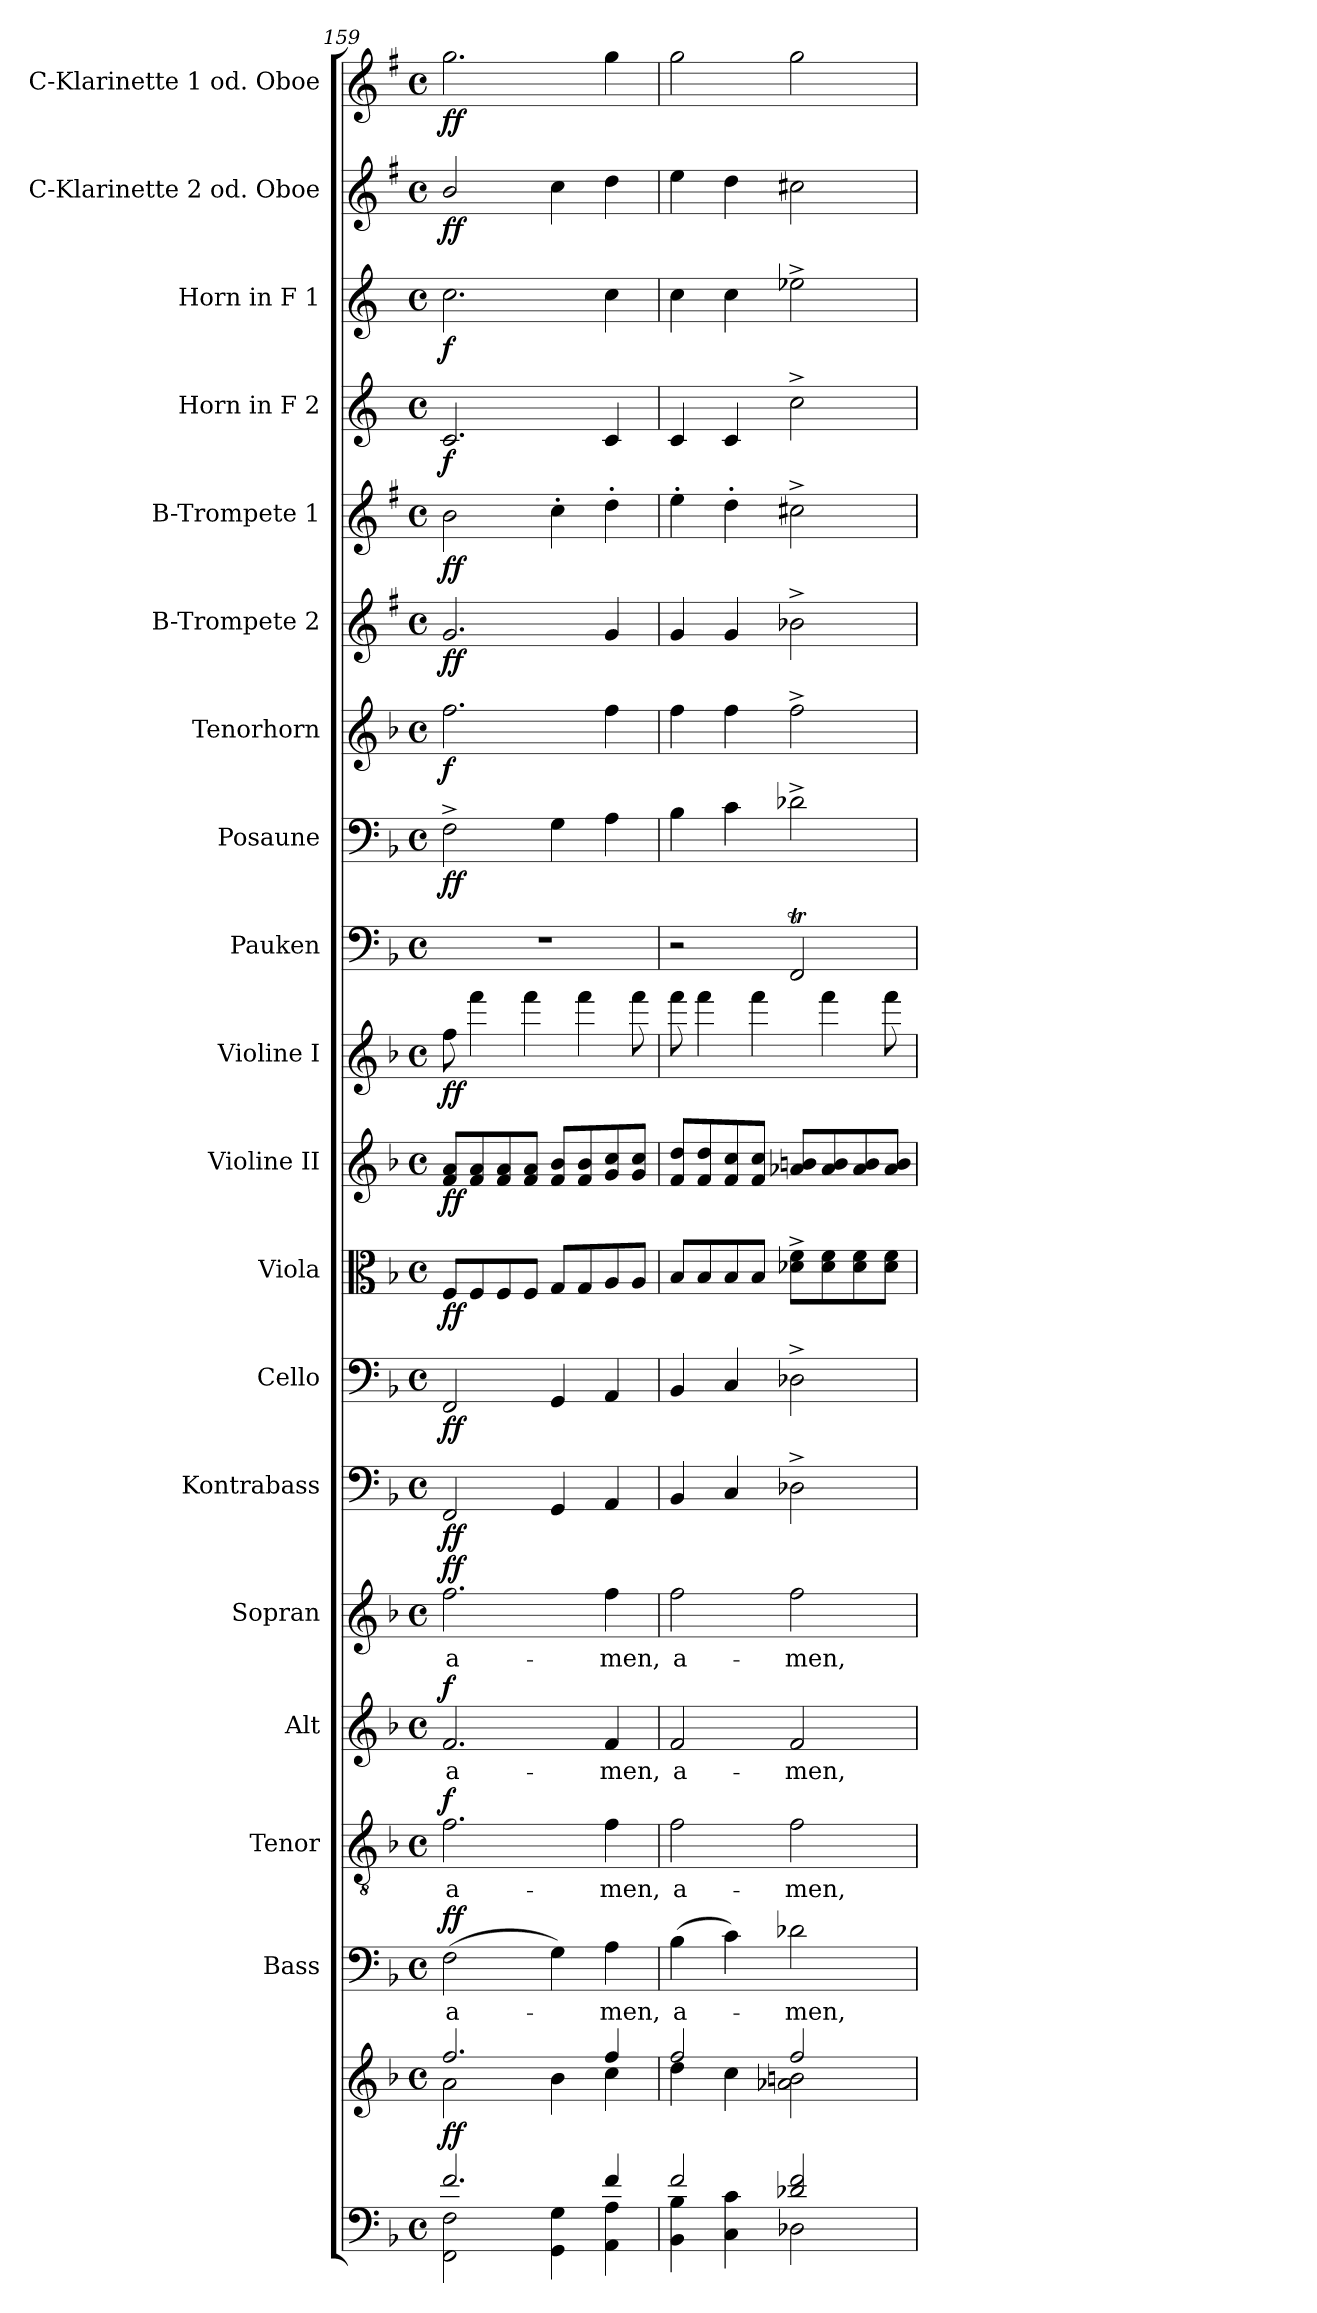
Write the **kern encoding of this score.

**kern	**kern	**dynam	**kern	**text	**dynam	**kern	**text	**dynam	**kern	**text	**dynam	**kern	**text	**dynam	**kern	**dynam	**kern	**dynam	**kern	**dynam	**kern	**dynam	**kern	**dynam	**kern	**kern	**dynam	**kern	**dynam	**kern	**dynam	**kern	**dynam	**kern	**dynam	**kern	**dynam	**kern	**dynam	**kern	**dynam
*part19	*part19	*part19	*part18	*part18	*part18	*part17	*part17	*part17	*part16	*part16	*part16	*part15	*part15	*part15	*part14	*part14	*part13	*part13	*part12	*part12	*part11	*part11	*part10	*part10	*part9	*part8	*part8	*part7	*part7	*part6	*part6	*part5	*part5	*part4	*part4	*part3	*part3	*part2	*part2	*part1	*part1
*staff20	*staff19	*staff19/20	*staff18	*staff18	*staff18	*staff17	*staff17	*staff17	*staff16	*staff16	*staff16	*staff15	*staff15	*staff15	*staff14	*staff14	*staff13	*staff13	*staff12	*staff12	*staff11	*staff11	*staff10	*staff10	*staff9	*staff8	*staff8	*staff7	*staff7	*staff6	*staff6	*staff5	*staff5	*staff4	*staff4	*staff3	*staff3	*staff2	*staff2	*staff1	*staff1
*	*	*	*I"Bass	*	*	*I"Tenor	*	*	*I"Alt	*	*	*I"Sopran	*	*	*I"Kontrabass	*	*I"Cello	*	*I"Viola	*	*I"Violine II	*	*I"Violine I	*	*I"Pauken	*I"Posaune	*	*I"Tenorhorn	*	*I"B-Trompete 2	*	*I"B-Trompete 1	*	*I"Horn in F 2	*	*I"Horn in F 1	*	*I"C-Klarinette 2 od. Oboe	*	*I"C-Klarinette 1 od. Oboe	*
*	*	*	*I'B.	*	*	*I'T.	*	*	*I'A.	*	*	*I'S.	*	*	*I'Kb.	*	*	*	*I'Vla.	*	*I'Vl. II	*	*I'Vl. I	*	*I'Pk.	*I'Pos.	*	*I'T. Hrn.	*	*I'B Trp. 2	*	*I'B Trp. 1	*	*	*	*	*	*I'C Kl. 2	*	*I'C Kl. 1	*
*clefF4	*clefG2	*	*clefF4	*	*	*clefGv2	*	*	*clefG2	*	*	*clefG2	*	*	*clefF4	*	*clefF4	*	*clefC3	*	*clefG2	*	*clefG2	*	*clefF4	*clefF4	*	*clefG2	*	*clefG2	*	*clefG2	*	*clefG2	*	*clefG2	*	*clefG2	*	*clefG2	*
*	*	*	*	*	*	*	*	*	*	*	*	*	*	*	*ITrd7c12	*	*	*	*	*	*	*	*	*	*	*	*	*ITrd8c14	*	*ITrd1c2	*	*ITrd1c2	*	*ITrd4c7	*	*ITrd4c7	*	*ITrd1c2	*	*ITrd1c2	*
*k[b-]	*k[b-]	*	*k[b-]	*	*	*k[b-]	*	*	*k[b-]	*	*	*k[b-]	*	*	*k[b-]	*	*k[b-]	*	*k[b-]	*	*k[b-]	*	*k[b-]	*	*k[b-]	*k[b-]	*	*k[b-]	*	*k[b-]	*	*k[b-]	*	*k[b-]	*	*k[b-]	*	*k[b-]	*	*k[b-]	*
*F:	*F:	*	*F:	*	*	*F:	*	*	*F:	*	*	*F:	*	*	*F:	*	*F:	*	*F:	*	*F:	*	*F:	*	*F:	*F:	*	*F:	*	*F:	*	*F:	*	*F:	*	*F:	*	*F:	*	*F:	*
*M4/4	*M4/4	*	*M4/4	*	*	*M4/4	*	*	*M4/4	*	*	*M4/4	*	*	*M4/4	*	*M4/4	*	*M4/4	*	*M4/4	*	*M4/4	*	*M4/4	*M4/4	*	*M4/4	*	*M4/4	*	*M4/4	*	*M4/4	*	*M4/4	*	*M4/4	*	*M4/4	*
*met(c)	*met(c)	*	*met(c)	*	*	*met(c)	*	*	*met(c)	*	*	*met(c)	*	*	*met(c)	*	*met(c)	*	*met(c)	*	*met(c)	*	*met(c)	*	*met(c)	*met(c)	*	*met(c)	*	*met(c)	*	*met(c)	*	*met(c)	*	*met(c)	*	*met(c)	*	*met(c)	*
=159	=159	=159	=159	=159	=159	=159	=159	=159	=159	=159	=159	=159	=159	=159	=159	=159	=159	=159	=159	=159	=159	=159	=159	=159	=159	=159	=159	=159	=159	=159	=159	=159	=159	=159	=159	=159	=159	=159	=159	=159	=159
*^	*^	*	*	*	*	*	*	*	*	*	*	*	*	*	*	*	*	*	*	*	*	*	*	*	*	*	*	*	*	*	*	*	*	*	*	*	*	*	*	*	*
!	!	!	!	!LO:DY:b	!	!LO:LY:b	!LO:DY:a	!	!LO:LY:b	!LO:DY:a	!	!LO:LY:b	!LO:DY:a	!	!LO:LY:b	!LO:DY:a	!	!LO:DY:b	!	!LO:DY:b	!	!LO:DY:b	!	!LO:DY:b	!	!LO:DY:b	!	!	!LO:DY:b	!	!LO:DY:b	!	!LO:DY:b	!	!LO:DY:b	!	!LO:DY:b	!	!LO:DY:b	!	!LO:DY:b	!	!LO:DY:b
2.f/	2FF\ 2F\	2.ff/	2a\	ff	(>2F\	a-	ff	2.f\	a-	f	2.f/	a-	f	2.ff\	a-	ff	2FFF/	ff	2FF/	ff	8F/L	ff	8f/ 8a/L	ff	8ff\	ff	1r	2F^>\	ff	2.f\	f	2.f/	ff	2a\	ff	2.F/	f	2.f\	f	2a/	ff	2.ff\	ff
.	.	.	.	.	.	.	.	.	.	.	.	.	.	.	.	.	.	.	.	.	8F/	.	8f/ 8a/	.	4fff\	.	.	.	.	.	.	.	.	.	.	.	.	.	.	.	.	.	.
.	.	.	.	.	.	.	.	.	.	.	.	.	.	.	.	.	.	.	.	.	8F/	.	8f/ 8a/	.	.	.	.	.	.	.	.	.	.	.	.	.	.	.	.	.	.	.	.
.	.	.	.	.	.	.	.	.	.	.	.	.	.	.	.	.	.	.	.	.	8F/J	.	8f/ 8a/J	.	4fff\	.	.	.	.	.	.	.	.	.	.	.	.	.	.	.	.	.	.
.	4GG\ 4G\	.	4b-\	.	4G\)	.	.	.	.	.	.	.	.	.	.	.	4GGG/	.	4GG/	.	8G/L	.	8f/ 8b-/L	.	.	.	.	4G\	.	.	.	.	.	4b-'>\	.	.	.	.	.	4b-\	.	.	.
.	.	.	.	.	.	.	.	.	.	.	.	.	.	.	.	.	.	.	.	.	8G/	.	8f/ 8b-/	.	4fff\	.	.	.	.	.	.	.	.	.	.	.	.	.	.	.	.	.	.
!	!	!	!	!	!	!LO:LY:b	!	!	!LO:LY:b	!	!	!LO:LY:b	!	!	!LO:LY:b	!	!	!	!	!	!	!	!	!	!	!	!	!	!	!	!	!	!	!	!	!	!	!	!	!	!	!	!
4f/	4AA\ 4A\	4ff/	4cc\	.	4A\	-men,	.	4f\	-men,	.	4f/	-men,	.	4ff\	-men,	.	4AAA/	.	4AA/	.	8A/	.	8g/ 8cc/	.	.	.	.	4A\	.	4f\	.	4f/	.	4cc'>\	.	4F/	.	4f\	.	4cc\	.	4ff\	.
.	.	.	.	.	.	.	.	.	.	.	.	.	.	.	.	.	.	.	.	.	8A/J	.	8g/ 8cc/J	.	8fff\	.	.	.	.	.	.	.	.	.	.	.	.	.	.	.	.	.	.
=160	=160	=160	=160	=160	=160	=160	=160	=160	=160	=160	=160	=160	=160	=160	=160	=160	=160	=160	=160	=160	=160	=160	=160	=160	=160	=160	=160	=160	=160	=160	=160	=160	=160	=160	=160	=160	=160	=160	=160	=160	=160	=160	=160
!	!	!	!	!	!	!LO:LY:b	!	!	!LO:LY:b	!	!	!LO:LY:b	!	!	!LO:LY:b	!	!	!	!	!	!	!	!	!	!	!	!	!	!	!	!	!	!	!	!	!	!	!	!	!	!	!	!
2f/	4BB-\ 4B-\	2ff/	4dd\	.	(>4B-\	a-	.	2f\	a-	.	2f/	a-	.	2ff\	a-	.	4BBB-/	.	4BB-/	.	8B-/L	.	8f/ 8dd/L	.	8fff\	.	2r	4B-\	.	4f\	.	4f/	.	4dd'>\	.	4F/	.	4f\	.	4dd\	.	2ff\	.
.	.	.	.	.	.	.	.	.	.	.	.	.	.	.	.	.	.	.	.	.	8B-/	.	8f/ 8dd/	.	4fff\	.	.	.	.	.	.	.	.	.	.	.	.	.	.	.	.	.	.
.	4C\ 4c\	.	4cc\	.	4c\)	.	.	.	.	.	.	.	.	.	.	.	4CC/	.	4C/	.	8B-/	.	8f/ 8cc/	.	.	.	.	4c\	.	4f\	.	4f/	.	4cc'>\	.	4F/	.	4f\	.	4cc\	.	.	.
.	.	.	.	.	.	.	.	.	.	.	.	.	.	.	.	.	.	.	.	.	8B-/J	.	8f/ 8cc/J	.	4fff\	.	.	.	.	.	.	.	.	.	.	.	.	.	.	.	.	.	.
!	!	!	!	!	!	!LO:LY:b	!	!	!LO:LY:b	!	!	!LO:LY:b	!	!	!LO:LY:b	!	!	!	!	!	!	!	!	!	!	!	!	!	!	!	!	!	!	!	!	!	!	!	!	!	!	!	!
2d-X/ 2f/	2D-X\	2ff/	2a-X\ 2bn\	.	2d-X\	-men,	.	2f\	-men,	.	2f/	-men,	.	2ff\	-men,	.	2DD-X^>\	.	2D-X^>\	.	8d-X\^> 8f\^>L	.	8a-X/ 8bn/L	.	.	.	2FFT/	2d-X^>\	.	2f^>\	.	2a-X^>\	.	2bn^>\	.	2f^>\	.	2a-X^>\	.	2bn\	.	2ff\	.
.	.	.	.	.	.	.	.	.	.	.	.	.	.	.	.	.	.	.	.	.	8d-\ 8f\	.	8a-/ 8b/	.	4fff\	.	.	.	.	.	.	.	.	.	.	.	.	.	.	.	.	.	.
.	.	.	.	.	.	.	.	.	.	.	.	.	.	.	.	.	.	.	.	.	8d-\ 8f\	.	8a-/ 8b/	.	.	.	.	.	.	.	.	.	.	.	.	.	.	.	.	.	.	.	.
.	.	.	.	.	.	.	.	.	.	.	.	.	.	.	.	.	.	.	.	.	8d-\ 8f\J	.	8a-/ 8b/J	.	8fff\	.	.	.	.	.	.	.	.	.	.	.	.	.	.	.	.	.	.
*v	*v	*	*	*	*	*	*	*	*	*	*	*	*	*	*	*	*	*	*	*	*	*	*	*	*	*	*	*	*	*	*	*	*	*	*	*	*	*	*	*	*	*	*
*	*v	*v	*	*	*	*	*	*	*	*	*	*	*	*	*	*	*	*	*	*	*	*	*	*	*	*	*	*	*	*	*	*	*	*	*	*	*	*	*	*	*	*
=	=	=	=	=	=	=	=	=	=	=	=	=	=	=	=	=	=	=	=	=	=	=	=	=	=	=	=	=	=	=	=	=	=	=	=	=	=	=	=	=	=
*-	*-	*-	*-	*-	*-	*-	*-	*-	*-	*-	*-	*-	*-	*-	*-	*-	*-	*-	*-	*-	*-	*-	*-	*-	*-	*-	*-	*-	*-	*-	*-	*-	*-	*-	*-	*-	*-	*-	*-	*-	*-
